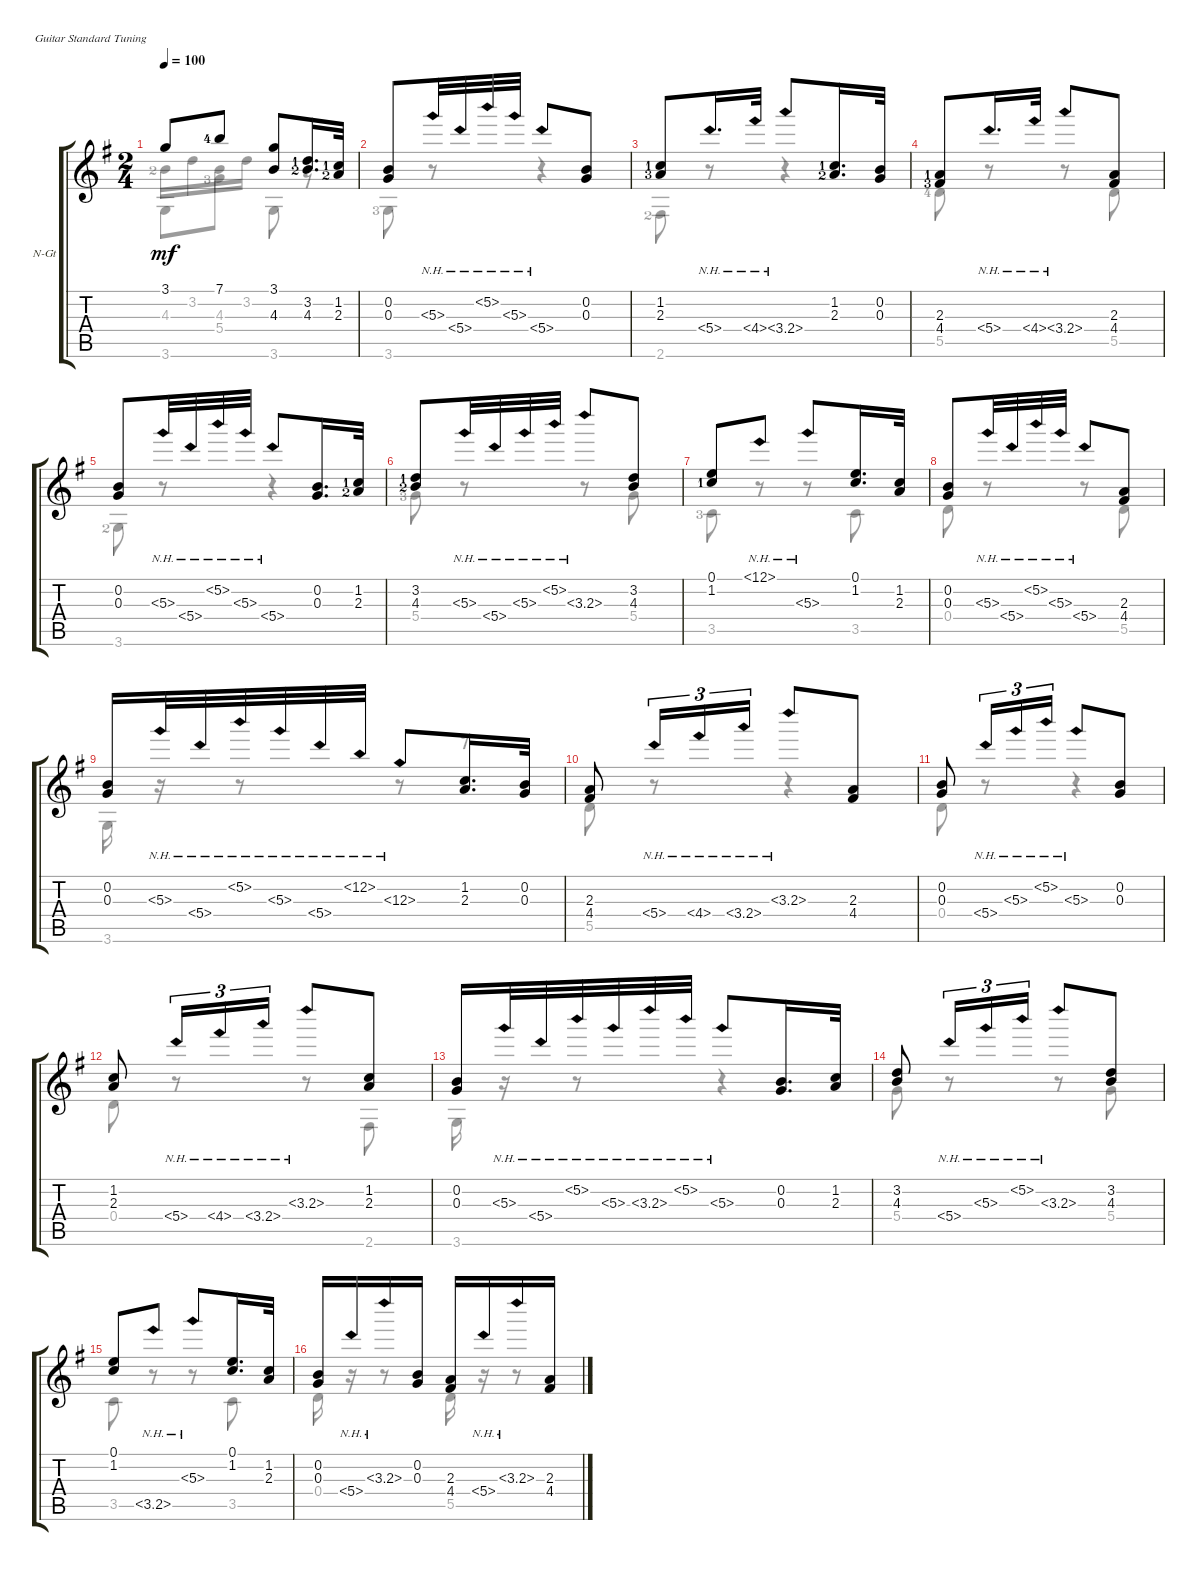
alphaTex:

\defaultSystemsLayout 4
\bracketExtendMode groupsimilarinstruments
\firstSystemTrackNameOrientation horizontal
\otherSystemsTrackNameOrientation horizontal
\track ("Nylon Guitar" "N-Gt") {instrument acousticguitarnylon}
\staff {score tabs}
\tuning (E4 B3 G3 D3 A2 E2)
\voice
\ts (2 4)
\tempo 100
\clef g2
\ks g
3.1.8{dy mf} 7.1{lf 5}.8 (3.1 4.3).8 (3.2{lf 2} 4.3{lf 3}).16{d} (2.3{lf 3} 1.2{lf 2}).32 |
(0.2 0.3).8 5.3{nh}.32 5.4{nh}.32 5.2{nh}.32 5.3{nh}.32 5.4{nh}.8 (0.2 0.3).8 |
(1.2{lf 2} 2.3{lf 4}).8 5.4{nh}.16{d} 4.4{nh}.32 3.4{nh}.8 (1.2{lf 2} 2.3{lf 3}).16{d} (0.3 0.2).32 |
(2.3{lf 2} 4.4{lf 4}).8 5.4{nh}.16{d} 4.4{nh}.32 3.4{nh}.8 (2.3 4.4).8 |
(0.2 0.3).8 5.3{nh}.32 5.4{nh}.32 5.2{nh}.32 5.3{nh}.32 5.4{nh}.8 (0.2 0.3).16{d} (2.3{lf 3} 1.2{lf 2}).32 |
(3.2{lf 2} 4.3{lf 3}).8 5.3{nh}.32 5.4{nh}.32 5.3{nh}.32 5.2{nh}.32 3.3{nh}.8 (3.2 4.3).8 |
(0.1 1.2{lf 2}).8 12.1{nh}.8 5.3{nh}.8 (0.1 1.2).16{d} (1.2 2.3).32 |
(0.2 0.3).8 5.3{nh}.32 5.4{nh}.32 5.2{nh}.32 5.3{nh}.32 5.4{nh}.8 (2.3 4.4).8 |
(0.2 0.3).16 5.3{nh}.32 5.4{nh}.32 5.2{nh}.32 5.3{nh}.32 5.4{nh}.32 12.2{nh}.32 12.3{nh}.8 (2.3 1.2).16{d} (0.2 0.3).32 |
(2.3 4.4).8 5.4{nh}.16{tu (3 2)} 4.4{nh}.16{tu (3 2)} 3.4{nh}.16{tu (3 2)} 3.3{nh}.8 (2.3 4.4).8 |
(0.2 0.3).8 5.4{nh}.16{tu (3 2)} 5.3{nh}.16{tu (3 2)} 5.2{nh}.16{tu (3 2)} 5.3{nh}.8 (0.2 0.3).8 |
(1.2 2.3).8 5.4{nh}.16{tu (3 2)} 4.4{nh}.16{tu (3 2)} 3.4{nh}.16{tu (3 2)} 3.3{nh}.8 (1.2 2.3).8 |
(0.2 0.3).16 5.3{nh}.32 5.4{nh}.32 5.2{nh}.32 5.3{nh}.32 3.3{nh}.32 5.2{nh}.32 5.3{nh}.8 (0.3 0.2).16{d} (1.2 2.3).32 |
(3.2 4.3).8 5.4{nh}.16{tu (3 2)} 5.3{nh}.16{tu (3 2)} 5.2{nh}.16{tu (3 2)} 3.3{nh}.8 (3.2 4.3).8 |
(0.1 1.2).8 3.5{nh}.8 5.3{nh}.8 (0.1 1.2).16{d} (1.2 2.3).32 |
(0.2 0.3).16 5.4{nh}.16 3.3{nh}.16 (0.2 0.3).16 (2.3 4.4).16 5.4{nh}.16 3.3{nh}.16 (2.3 4.4).16
\voice
\clef g2
\ottava regular
\simile none
\ks g
4.3{lf 3}.16{dy mf} 3.2.16 4.3.16 3.2.16 |
3.6{lf 4}.8 r.8 r.4 |
2.6{lf 3}.8 r.8 r.4 |
5.5{lf 5}.8 r.8 r.8 5.5.8 |
3.6{lf 3}.8 r.8 r.4 |
5.4{lf 4}.8 r.8 r.8 5.4.8 |
3.5{lf 4}.8 r.8 r.8 3.5.8 |
0.4.8 r.8 r.8 5.5.8 |
3.6.16 r.16 r.8 r.8 r.8 |
5.5.8 r.8 r.4 |
0.4.8 r.8 r.4 |
0.4.8 r.8 r.8 2.6.8 |
3.6.16 r.16 r.8 r.4 |
5.4.8 r.8 r.8 5.4.8 |
3.5.8 r.8 r.8 3.5.8 |
0.4.16 r.16 r.8 5.5.16 r.16 r.8
\voice
\clef g2
\ottava regular
\simile none
\ks g
3.6.8{dy mf} 5.4{lf 4}.8 3.6.8 r.8 |
|
|
|
|
|
|
|
|
|
|
|
|
|
|
